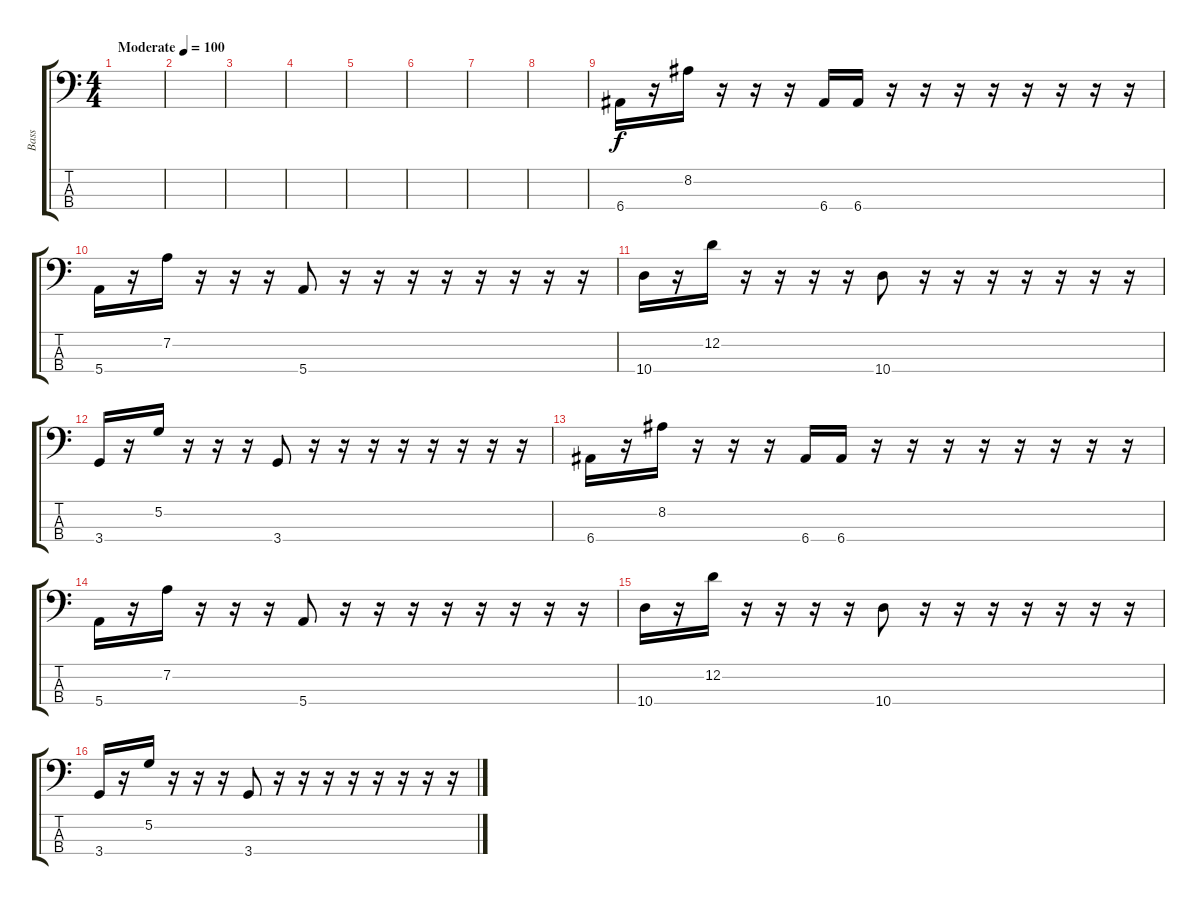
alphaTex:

\track ("Bass" "Bass") {instrument slapbass2}
\staff {score tabs}
\tuning (G2 D2 A1 E1) {hide}
\ts (4 4)
\tempo (100 "Moderate")
\clef f4
\ks c
|
|
|
|
|
|
|
|
6.4.16 r.16 8.2.16 r.16 r.16 r.16 6.4.16 6.4.16 r.16 r.16 r.16 r.16 r.16 r.16 r.16 r.16 |
5.4.16 r.16 7.2.16 r.16 r.16 r.16 5.4.8 r.16 r.16 r.16 r.16 r.16 r.16 r.16 r.16 |
10.4.16 r.16 12.2.16 r.16 r.16 r.16 r.16 10.4.8 r.16 r.16 r.16 r.16 r.16 r.16 r.16 |
3.4.16 r.16 5.2.16 r.16 r.16 r.16 3.4.8 r.16 r.16 r.16 r.16 r.16 r.16 r.16 r.16 |
6.4.16 r.16 8.2.16 r.16 r.16 r.16 6.4.16 6.4.16 r.16 r.16 r.16 r.16 r.16 r.16 r.16 r.16 |
5.4.16 r.16 7.2.16 r.16 r.16 r.16 5.4.8 r.16 r.16 r.16 r.16 r.16 r.16 r.16 r.16 |
10.4.16 r.16 12.2.16 r.16 r.16 r.16 r.16 10.4.8 r.16 r.16 r.16 r.16 r.16 r.16 r.16 |
3.4.16 r.16 5.2.16 r.16 r.16 r.16 3.4.8 r.16 r.16 r.16 r.16 r.16 r.16 r.16 r.16
